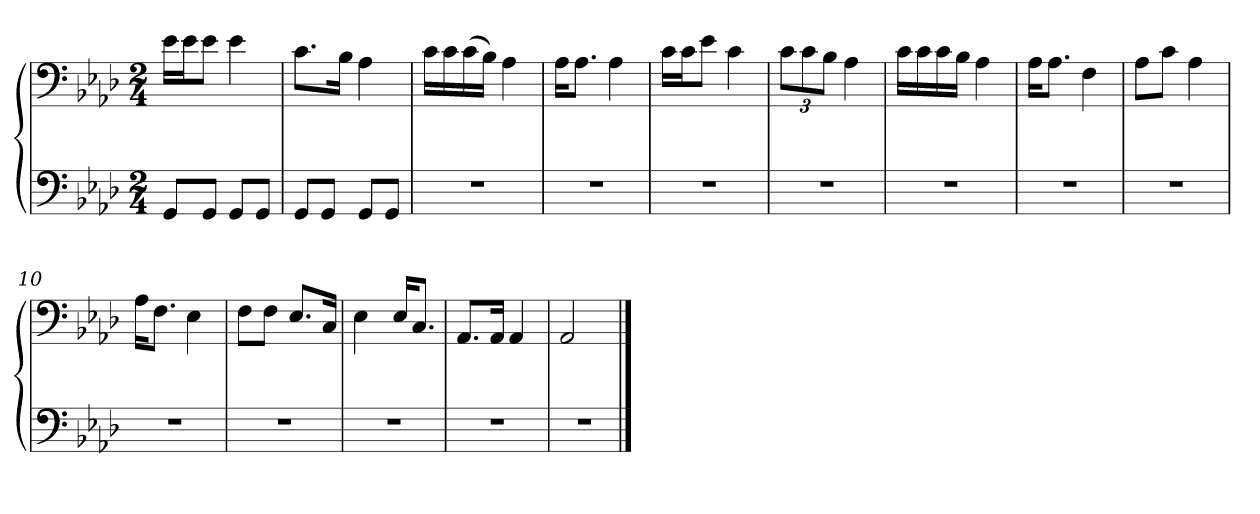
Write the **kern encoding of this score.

**kern	**kern
*part1	*part1
*staff2	*staff1
*clefF4	*clefF4
*k[b-e-a-d-]	*k[b-e-a-d-]
*M2/4	*M2/4
=1	=1
8GG/L	16e-\LL
.	16e-\J
8GG/J	8e-\J
8GG/L	4e-\
8GG/J	.
=2	=2
8GG/L	8.c\L
8GG/J	.
.	16B-\Jk
8GG/L	4A-\
8GG/J	.
=3	=3
2r	16c\LL
.	16c\
.	(16c\
.	16B-\JJ)
.	4A-\
=4	=4
2r	16A-\KL
.	8.A-\J
.	4A-\
=5	=5
2r	16c\LL
.	16c\J
.	8e-\J
.	4c\
=6	=6
2r	12c\L
.	12c\
.	12B-\J
.	4A-\
=7	=7
2r	16c\LL
.	16c\
.	16c\
.	16B-\JJ
.	4A-\
=8	=8
2r	16A-\KL
.	8.A-\J
.	4F\
=9	=9
2r	8A-\L
.	8c\J
.	4A-\
=10	=10
2r	16A-\KL
.	8.F\J
.	4E-\
=11	=11
2r	8F\L
.	8F\J
.	8.E-/L
.	16C/Jk
=12	=12
2r	4E-\
.	16E-/KL
.	8.C/J
=13	=13
2r	8.AA-/L
.	16AA-/Jk
.	4AA-/
=14	=14
2r	2AA-/
==	==
*-	*-
